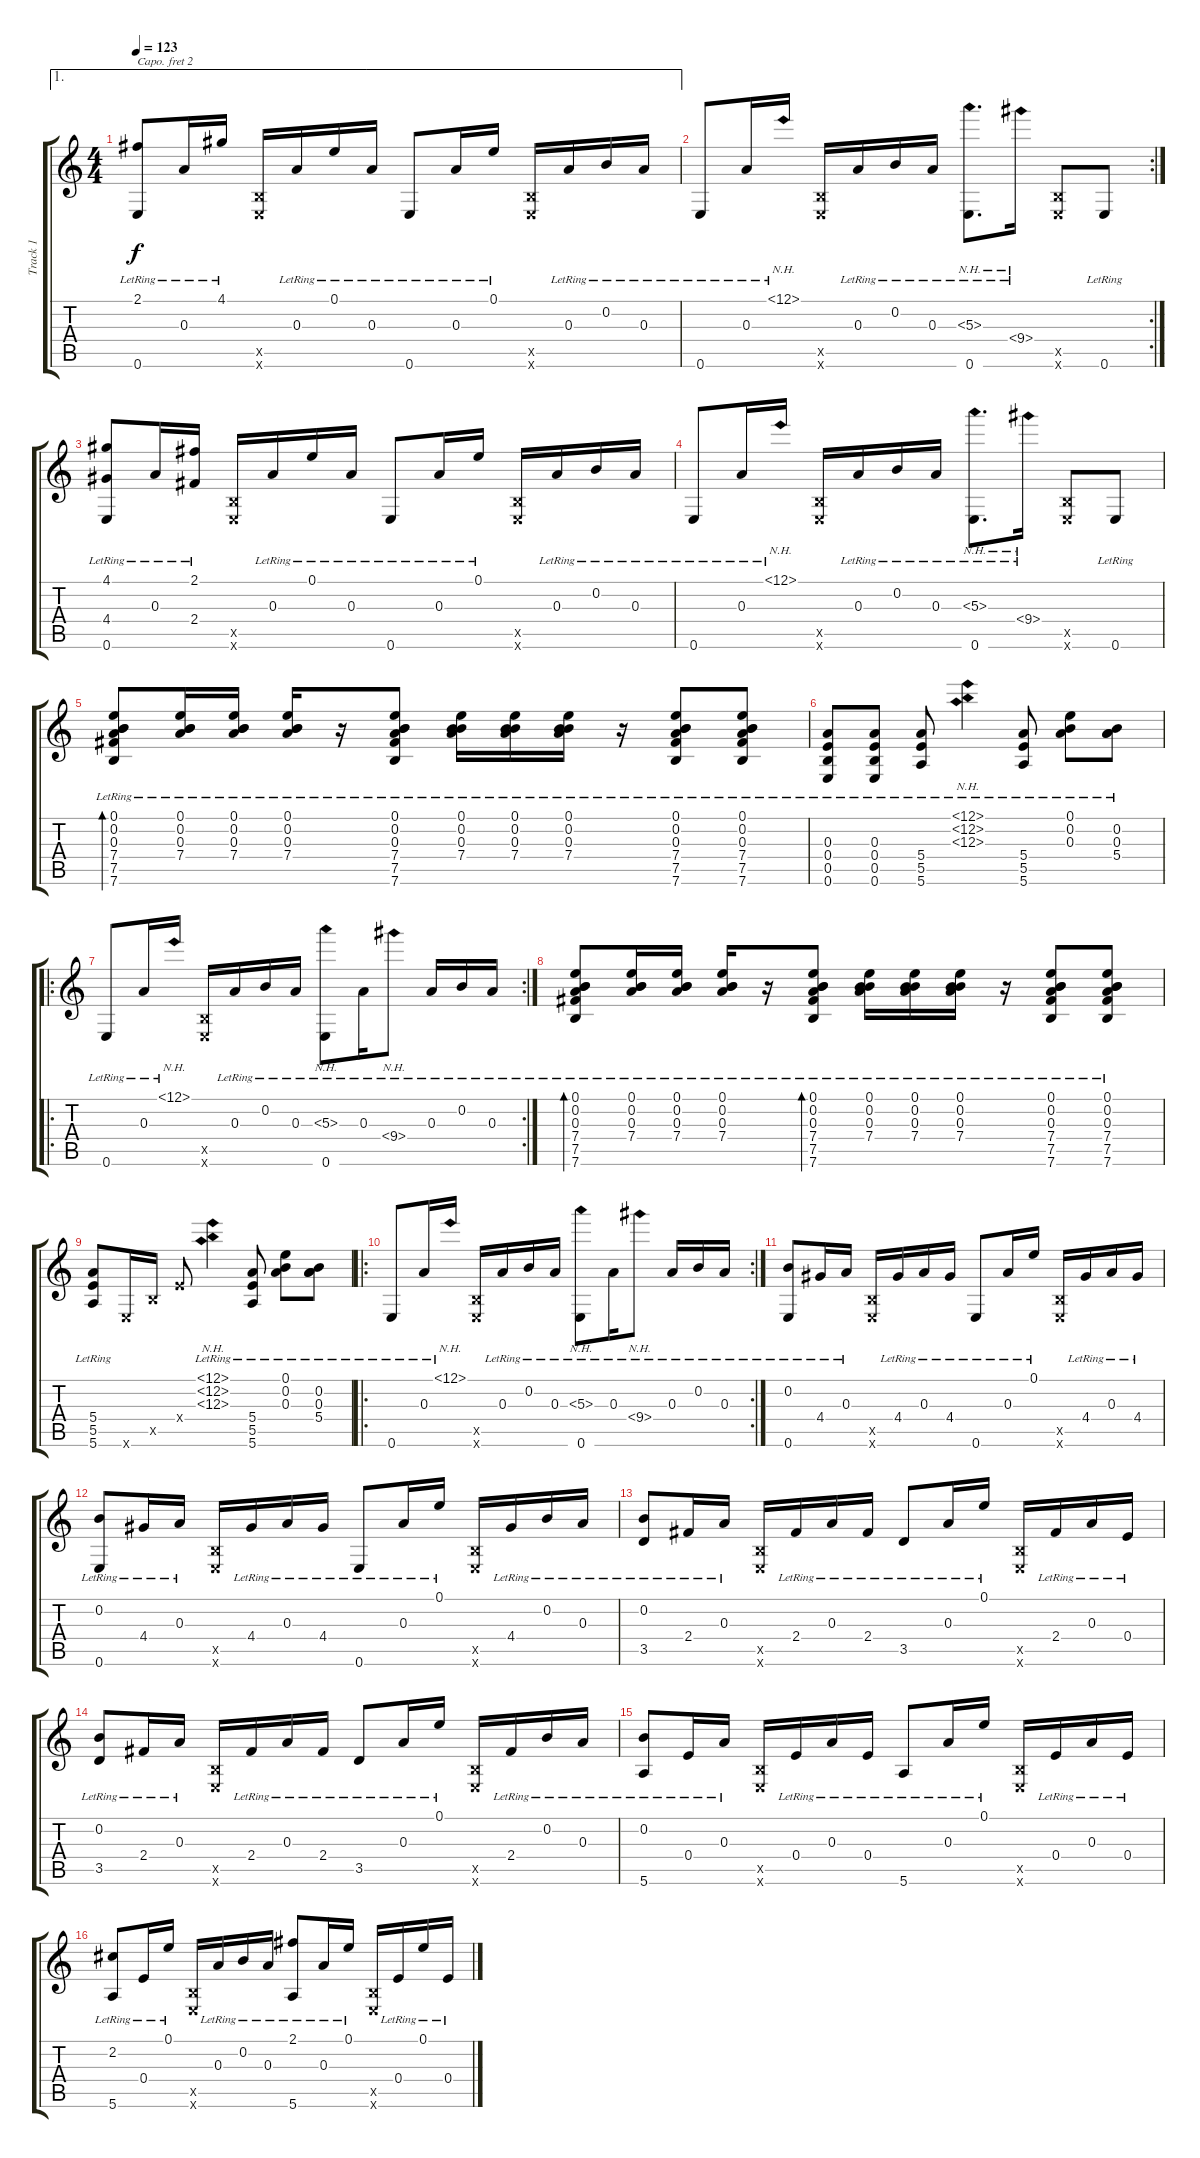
\track ("Track 1" "Track 1") {instrument acousticguitarsteel}
\staff {score tabs}
\capo 2
\tuning (D4 A3 G3 D3 A2 D2) {hide}
\ae 1
\ts (4 4)
\tempo 123
\clef g2
\ks c
(2.1{lr} 0.6{lr}).8{dy f} 0.3{lr}.16 4.1{lr}.16 (0.5{x} 0.6{x}).16 0.3{lr}.16 0.1{lr}.16 0.3{lr}.16 0.6{lr}.8 0.3{lr}.16 0.1{lr}.16 (0.5{x} 0.6{x}).16 0.3{lr}.16 0.2{lr}.16 0.3{lr}.16 |
\rc 2
0.6{lr}.8 0.3{lr}.16 12.1{nh lr}.16 (0.5{x} 0.6{x}).16 0.3{lr}.16 0.2{lr}.16 0.3{lr}.16 (5.3{nh lr} 0.6{lr}).8{d} 9.4{nh lr}.16 (0.5{x} 0.6{x}).8 0.6{lr}.8 |
(4.1{lr} 4.4{lr} 0.6{lr}).8 0.3{lr}.16 (2.1{lr} 2.4{lr}).16 (0.5{x} 0.6{x}).16 0.3{lr}.16 0.1{lr}.16 0.3{lr}.16 0.6{lr}.8 0.3{lr}.16 0.1{lr}.16 (0.5{x} 0.6{x}).16 0.3{lr}.16 0.2{lr}.16 0.3{lr}.16 |
0.6{lr}.8 0.3{lr}.16 12.1{nh lr}.16 (0.5{x} 0.6{x}).16 0.3{lr}.16 0.2{lr}.16 0.3{lr}.16 (5.3{nh lr} 0.6{lr}).8{d} 9.4{nh lr}.16 (0.5{x} 0.6{x}).8 0.6{lr}.8 |
(0.1{lr} 0.2{lr} 0.3{lr} 7.4{lr} 7.5{lr} 7.6{lr}).8{bd 60} (0.1{lr} 0.2{lr} 0.3{lr} 7.4{lr}).16 (0.1{lr} 0.2{lr} 0.3{lr} 7.4{lr}).16 (0.1{lr} 0.2{lr} 0.3{lr} 7.4{lr}).16 r.16 (0.1{lr} 0.2{lr} 0.3{lr} 7.4{lr} 7.5{lr} 7.6{lr}).8 (0.1{lr} 0.2{lr} 0.3{lr} 7.4{lr}).16 (0.1{lr} 0.2{lr} 0.3{lr} 7.4{lr}).16 (0.1{lr} 0.2{lr} 0.3{lr} 7.4{lr}).16 r.16 (0.1{lr} 0.2{lr} 0.3{lr} 7.4{lr} 7.5{lr} 7.6{lr}).8 (0.1{lr} 0.2{lr} 0.3{lr} 7.4{lr} 7.5{lr} 7.6{lr}).8 |
(0.3{lr} 0.4{lr} 0.5{lr} 0.6{lr}).8 (0.3{lr} 0.4{lr} 0.5{lr} 0.6{lr}).8 (5.4{lr} 5.5{lr} 5.6{lr}).8 (12.1{nh lr} 12.2{nh lr} 12.3{nh lr}).4 (5.4{lr} 5.5{lr} 5.6{lr}).8 (0.1{lr} 0.2{lr} 0.3{lr}).8 (0.2{lr} 0.3{lr} 5.4{lr}).8 |
\ro
\rc 2
0.6{lr}.8 0.3{lr}.16 12.1{nh lr}.16 (0.5{x} 0.6{x}).16 0.3{lr}.16 0.2{lr}.16 0.3{lr}.16 (5.3{nh lr} 0.6{lr}).8 0.3{lr}.16 9.4{nh lr}.8 0.3{lr}.16 0.2{lr}.16 0.3{lr}.16 |
(0.1{lr} 0.2{lr} 0.3{lr} 7.4{lr} 7.5{lr} 7.6{lr}).8{bd 60} (0.1{lr} 0.2{lr} 0.3{lr} 7.4{lr}).16 (0.1{lr} 0.2{lr} 0.3{lr} 7.4{lr}).16 (0.1{lr} 0.2{lr} 0.3{lr} 7.4{lr}).16 r.16 (0.1{lr} 0.2{lr} 0.3{lr} 7.4{lr} 7.5{lr} 7.6{lr}).8{bd 60} (0.1{lr} 0.2{lr} 0.3{lr} 7.4{lr}).16 (0.1{lr} 0.2{lr} 0.3{lr} 7.4{lr}).16 (0.1{lr} 0.2{lr} 0.3{lr} 7.4{lr}).16 r.16 (0.1{lr} 0.2{lr} 0.3{lr} 7.4{lr} 7.5{lr} 7.6{lr}).8 (0.1{lr} 0.2{lr} 0.3{lr} 7.4{lr} 7.5{lr} 7.6{lr}).8 |
(5.4{lr} 5.5{lr} 5.6{lr}).8 0.6{x}.16 0.5{x}.16 0.4{x}.8 (12.1{nh lr} 12.2{nh lr} 12.3{nh lr}).4 (5.4{lr} 5.5{lr} 5.6{lr}).8 (0.1{lr} 0.2{lr} 0.3{lr}).8 (0.2{lr} 0.3{lr} 5.4{lr}).8 |
\ro
\rc 2
0.6{lr}.8 0.3{lr}.16 12.1{nh lr}.16 (0.5{x} 0.6{x}).16 0.3{lr}.16 0.2{lr}.16 0.3{lr}.16 (5.3{nh lr} 0.6{lr}).8 0.3{lr}.16 9.4{nh lr}.8 0.3{lr}.16 0.2{lr}.16 0.3{lr}.16 |
(0.2{lr} 0.6{lr}).8 4.4{lr}.16 0.3{lr}.16 (0.5{x} 0.6{x}).16 4.4{lr}.16 0.3{lr}.16 4.4{lr}.16 0.6{lr}.8 0.3{lr}.16 0.1{lr}.16 (0.5{x} 0.6{x}).16 4.4{lr}.16 0.3{lr}.16 4.4{lr}.16 |
(0.2{lr} 0.6{lr}).8 4.4{lr}.16 0.3{lr}.16 (0.5{x} 0.6{x}).16 4.4{lr}.16 0.3{lr}.16 4.4{lr}.16 0.6{lr}.8 0.3{lr}.16 0.1{lr}.16 (0.5{x} 0.6{x}).16 4.4{lr}.16 0.2{lr}.16 0.3{lr}.16 |
(0.2{lr} 3.5{lr}).8 2.4{lr}.16 0.3{lr}.16 (0.5{x} 0.6{x}).16 2.4{lr}.16 0.3{lr}.16 2.4{lr}.16 3.5{lr}.8 0.3{lr}.16 0.1{lr}.16 (0.5{x} 0.6{x}).16 2.4{lr}.16 0.3{lr}.16 0.4{lr}.16 |
(0.2{lr} 3.5{lr}).8 2.4{lr}.16 0.3{lr}.16 (0.5{x} 0.6{x}).16 2.4{lr}.16 0.3{lr}.16 2.4{lr}.16 3.5{lr}.8 0.3{lr}.16 0.1{lr}.16 (0.5{x} 0.6{x}).16 2.4{lr}.16 0.2{lr}.16 0.3{lr}.16 |
(0.2{lr} 5.6{lr}).8 0.4{lr}.16 0.3{lr}.16 (0.5{x} 0.6{x}).16 0.4{lr}.16 0.3{lr}.16 0.4{lr}.16 5.6{lr}.8 0.3{lr}.16 0.1{lr}.16 (0.5{x} 0.6{x}).16 0.4{lr}.16 0.3{lr}.16 0.4{lr}.16 |
(2.2{lr} 5.6{lr}).8 0.4{lr}.16 0.1{lr}.16 (0.5{x} 0.6{x}).16 0.3{lr}.16 0.2{lr}.16 0.3{lr}.16 (2.1{lr} 5.6{lr}).8 0.3{lr}.16 0.1{lr}.16 (0.5{x} 0.6{x}).16 0.4{lr}.16 0.1{lr}.16 0.4{lr}.16
